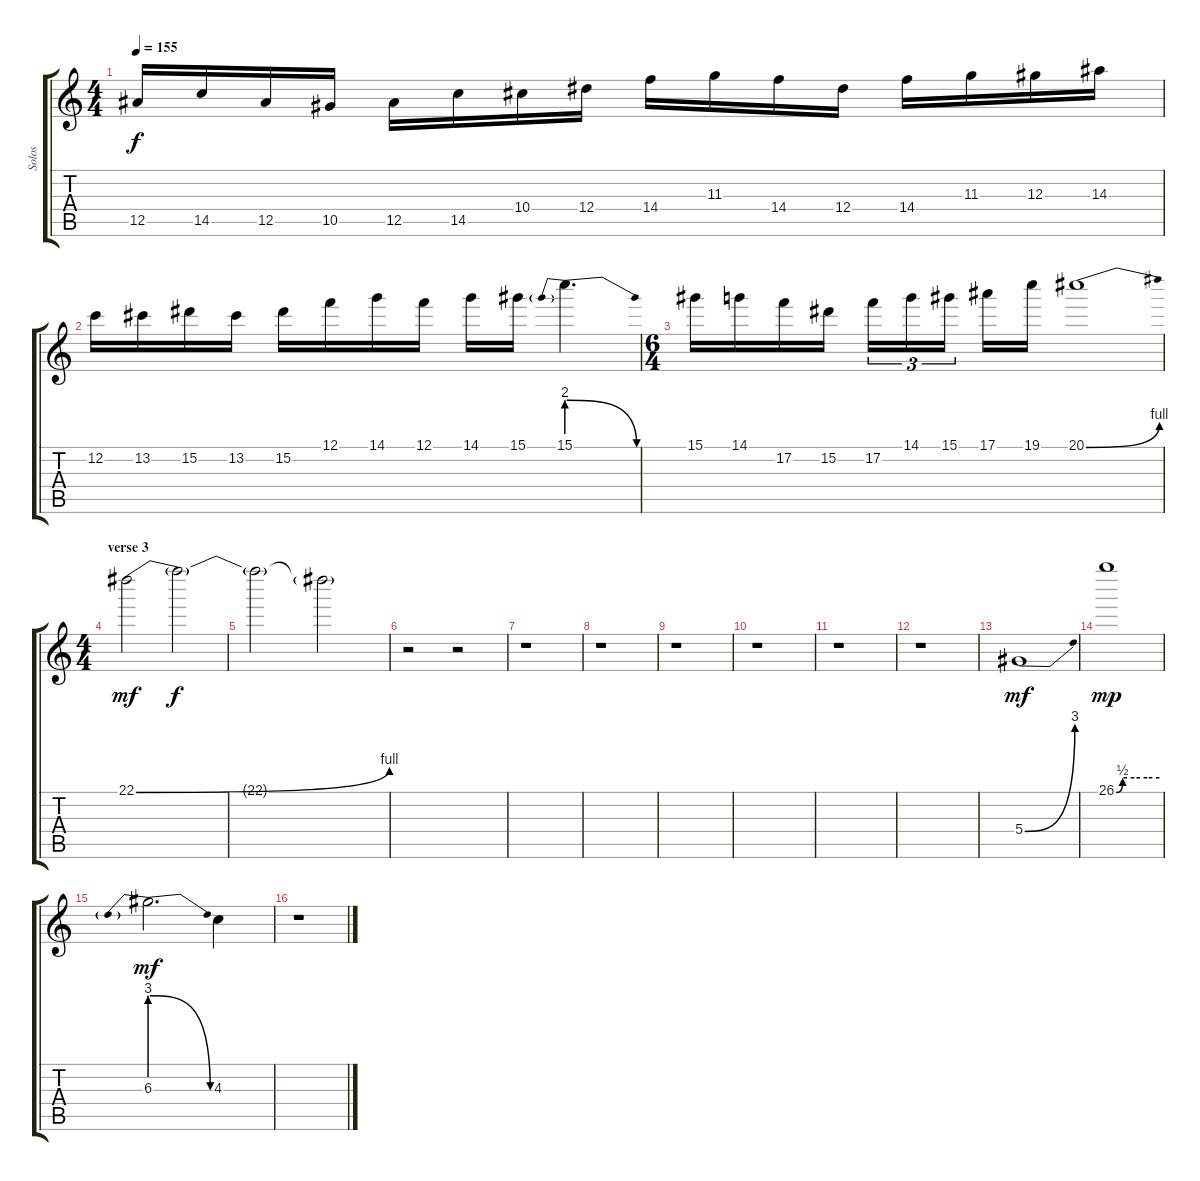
\track ("Solos" "Solos") {instrument distortionguitar}
\staff {score tabs}
\tuning (F4 C4 Ab3 Eb3 Bb2 F2) {hide}
\ts (4 4)
\tempo 155
\clef g2
\ks c
12.5.16{dy f} 14.5.16 12.5.16 10.5.16 12.5.16 14.5.16 10.4.16 12.4.16 14.4.16 11.3.16 14.4.16 12.4.16 14.4.16 11.3.16 12.3.16 14.3.16 |
12.2.16 13.2.16 15.2.16 13.2.16 15.2.16 12.1.16 14.1.16 12.1.16 14.1.16 15.1.16 15.1{be (prebendrelease 0 8 60 0)}.4{d} |
\ts (6 4)
15.1.16 14.1.16 17.2.16 15.2.16 17.2.16{tu (3 2)} 14.1.16{tu (3 2)} 15.1.16{tu (3 2)} 17.1.16 19.1.16 20.1{be (bend 0 0 60 4)}.1{volume 13 balance 8} |
\ts (4 4)
\section ("" "verse 3")
22.1{be (bend 0 0 60 4)}.2{dy mf} 22.1{t}.2{dy f volume 11} |
22.1{t}.2{volume 6} 22.1{t}.2{volume 0} |
r.2 r.2{volume 13} |
r.1 |
r.1 |
r.1 |
r.1 |
r.1 |
\section ("" "")
r.1 |
5.4{be (bend 0 0 60 12)}.1{dy mf} |
26.1{be (custom 0 0 9 2 25 2 43 2 60 2)}.1{dy mp} |
6.3{be (prebendrelease 0 12 60 0)}.2{d dy mf} 4.3.4 |
r.1
